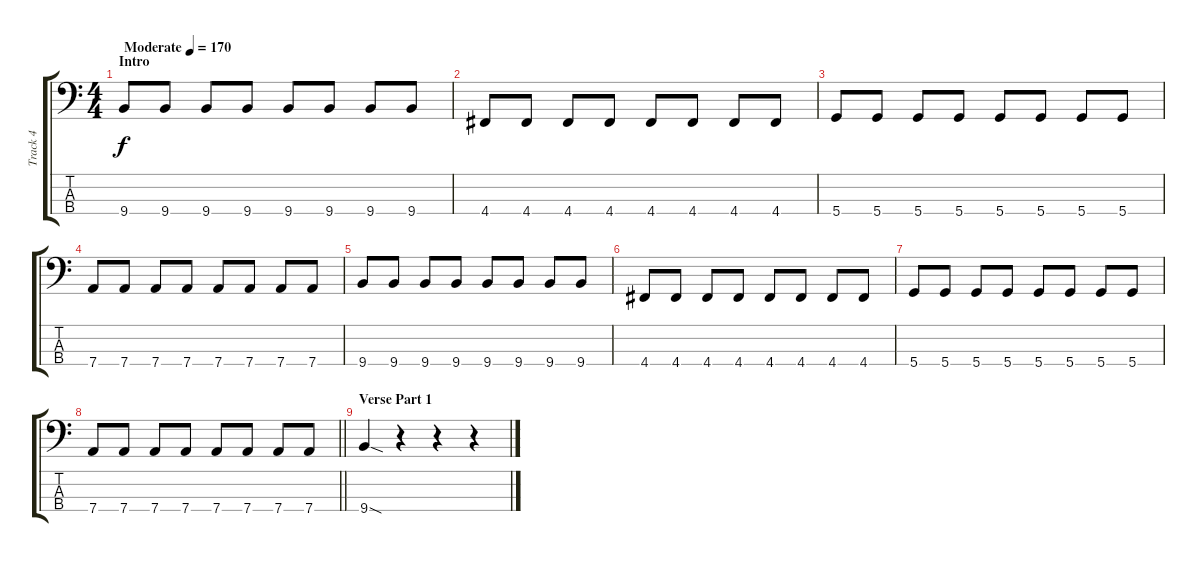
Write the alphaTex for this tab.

\track ("Track 4" "Track 4") {instrument electricbassfinger}
\staff {score tabs}
\tuning (G2 D2 A1 D1) {hide}
\ts (4 4)
\section ("" "Intro")
\tempo (170 "Moderate")
\clef f4
\ks c
9.4.8{dy f instrument electricbassfinger} 9.4.8 9.4.8 9.4.8 9.4.8 9.4.8 9.4.8 9.4.8 |
4.4.8 4.4.8 4.4.8 4.4.8 4.4.8 4.4.8 4.4.8 4.4.8 |
5.4.8 5.4.8 5.4.8 5.4.8 5.4.8 5.4.8 5.4.8 5.4.8 |
7.4.8 7.4.8 7.4.8 7.4.8 7.4.8 7.4.8 7.4.8 7.4.8 |
9.4.8 9.4.8 9.4.8 9.4.8 9.4.8 9.4.8 9.4.8 9.4.8 |
4.4.8 4.4.8 4.4.8 4.4.8 4.4.8 4.4.8 4.4.8 4.4.8 |
5.4.8 5.4.8 5.4.8 5.4.8 5.4.8 5.4.8 5.4.8 5.4.8 |
\barLineRight lightlight
7.4.8 7.4.8 7.4.8 7.4.8 7.4.8 7.4.8 7.4.8 7.4.8 |
\section ("" "Verse Part 1")
9.4{sod}.4 r.4 r.4 r.4
